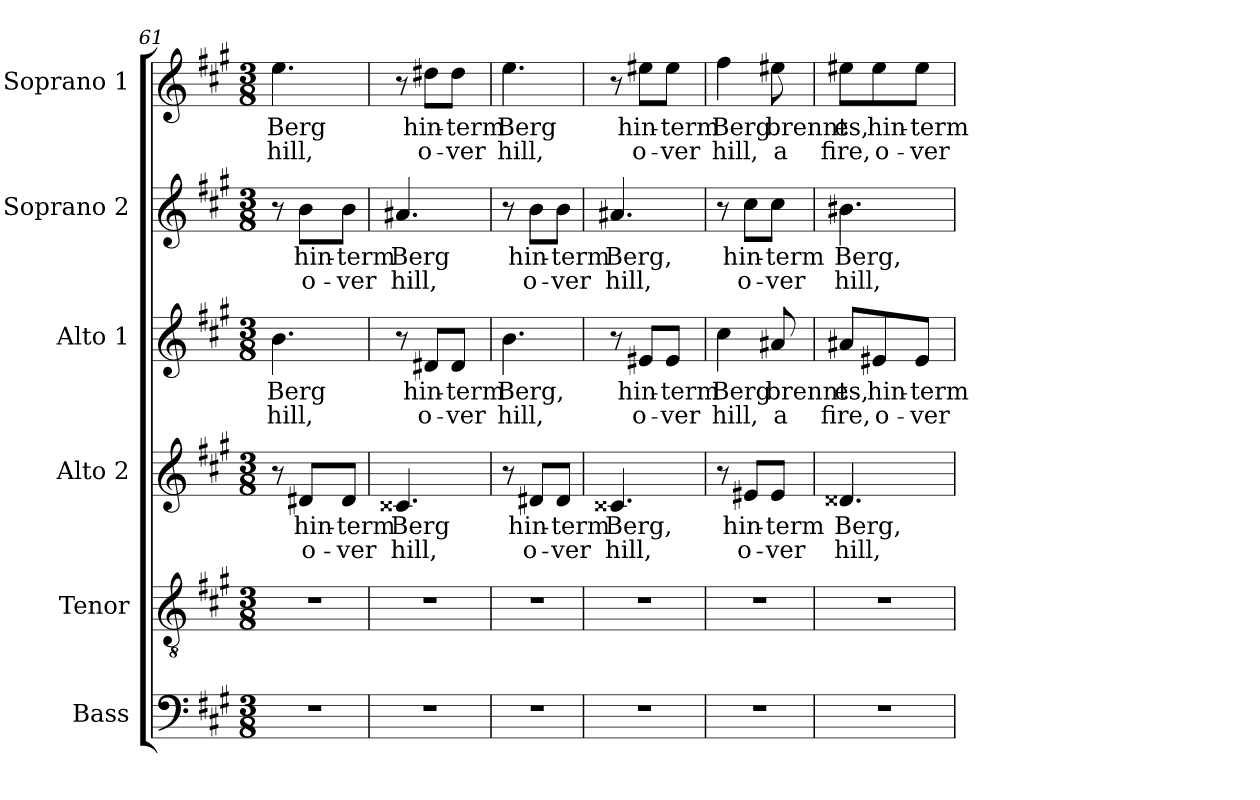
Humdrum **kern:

**kern	**kern	**kern	**text	**text	**kern	**text	**text	**kern	**text	**text	**kern	**text	**text
*part6	*part5	*part4	*part4	*part4	*part3	*part3	*part3	*part2	*part2	*part2	*part1	*part1	*part1
*staff6	*staff5	*staff4	*staff4	*staff4	*staff3	*staff3	*staff3	*staff2	*staff2	*staff2	*staff1	*staff1	*staff1
*I"Bass	*I"Tenor	*I"Alto 2	*	*	*I"Alto 1	*	*	*I"Soprano 2	*	*	*I"Soprano 1	*	*
*I'B	*I'T	*I'A 2	*	*	*I'A 1	*	*	*I'S 2	*	*	*I'S 1	*	*
*clefF4	*clefGv2	*clefG2	*	*	*clefG2	*	*	*clefG2	*	*	*clefG2	*	*
*k[f#c#g#]	*k[f#c#g#]	*k[f#c#g#]	*	*	*k[f#c#g#]	*	*	*k[f#c#g#]	*	*	*k[f#c#g#]	*	*
*f#:	*f#:	*f#:	*	*	*f#:	*	*	*f#:	*	*	*f#:	*	*
*M3/8	*M3/8	*M3/8	*	*	*M3/8	*	*	*M3/8	*	*	*M3/8	*	*
=61	=61	=61	=61	=61	=61	=61	=61	=61	=61	=61	=61	=61	=61
!	!	!	!	!	!	!LO:LY:b	!LO:LY:b	!	!	!	!	!	!
!	!	!	!	!	!	!	!	!	!	!	!	!LO:LY:b	!LO:LY:b
4.r	4.r	8r	.	.	4.b\	Berg	hill,	8r	.	.	4.ee\	Berg	hill,
!	!	!	!LO:LY:b	!LO:LY:b	!	!	!	!	!	!	!	!	!
!	!	!	!	!	!	!	!	!	!LO:LY:b	!LO:LY:b	!	!	!
.	.	8d#X/L	hin-	o-	.	.	.	8b\L	hin-	o-	.	.	.
!	!	!	!LO:LY:b	!LO:LY:b	!	!	!	!	!	!	!	!	!
!	!	!	!	!	!	!	!	!	!LO:LY:b	!LO:LY:b	!	!	!
.	.	8d#/J	-term	-ver	.	.	.	8b\J	-term	-ver	.	.	.
=62	=62	=62	=62	=62	=62	=62	=62	=62	=62	=62	=62	=62	=62
!	!	!	!LO:LY:b	!LO:LY:b	!	!	!	!	!	!	!	!	!
!	!	!	!	!	!	!	!	!	!LO:LY:b	!LO:LY:b	!	!	!
4.r	4.r	4.c##X/	Berg	hill,	8r	.	.	4.a#X/	Berg	hill,	8r	.	.
!	!	!	!	!	!	!LO:LY:b	!LO:LY:b	!	!	!	!	!	!
!	!	!	!	!	!	!	!	!	!	!	!	!LO:LY:b	!LO:LY:b
.	.	.	.	.	8d#X/L	hin-	o-	.	.	.	8dd#X\L	hin-	o-
!	!	!	!	!	!	!LO:LY:b	!LO:LY:b	!	!	!	!	!	!
!	!	!	!	!	!	!	!	!	!	!	!	!LO:LY:b	!LO:LY:b
.	.	.	.	.	8d#/J	-term	-ver	.	.	.	8dd#\J	-term	-ver
=63	=63	=63	=63	=63	=63	=63	=63	=63	=63	=63	=63	=63	=63
!	!	!	!	!	!	!LO:LY:b	!LO:LY:b	!	!	!	!	!	!
!	!	!	!	!	!	!	!	!	!	!	!	!LO:LY:b	!LO:LY:b
4.r	4.r	8r	.	.	4.b\	Berg,	hill,	8r	.	.	4.ee\	Berg	hill,
!	!	!	!LO:LY:b	!LO:LY:b	!	!	!	!	!	!	!	!	!
!	!	!	!	!	!	!	!	!	!LO:LY:b	!LO:LY:b	!	!	!
.	.	8d#X/L	hin-	o-	.	.	.	8b\L	hin-	o-	.	.	.
!	!	!	!LO:LY:b	!LO:LY:b	!	!	!	!	!	!	!	!	!
!	!	!	!	!	!	!	!	!	!LO:LY:b	!LO:LY:b	!	!	!
.	.	8d#/J	-term	-ver	.	.	.	8b\J	-term	-ver	.	.	.
=64	=64	=64	=64	=64	=64	=64	=64	=64	=64	=64	=64	=64	=64
!	!	!	!LO:LY:b	!LO:LY:b	!	!	!	!	!	!	!	!	!
!	!	!	!	!	!	!	!	!	!LO:LY:b	!LO:LY:b	!	!	!
4.r	4.r	4.c##X/	Berg,	hill,	8r	.	.	4.a#X/	Berg,	hill,	8r	.	.
!	!	!	!	!	!	!LO:LY:b	!LO:LY:b	!	!	!	!	!	!
!	!	!	!	!	!	!	!	!	!	!	!	!LO:LY:b	!LO:LY:b
.	.	.	.	.	8e#X/L	hin-	o-	.	.	.	8ee#X\L	hin-	o-
!	!	!	!	!	!	!LO:LY:b	!LO:LY:b	!	!	!	!	!	!
!	!	!	!	!	!	!	!	!	!	!	!	!LO:LY:b	!LO:LY:b
.	.	.	.	.	8e#/J	-term	-ver	.	.	.	8ee#\J	-term	-ver
!!LO:PB:g=z
=65	=65	=65	=65	=65	=65	=65	=65	=65	=65	=65	=65	=65	=65
!	!	!	!	!	!	!LO:LY:b	!LO:LY:b	!	!	!	!	!	!
!	!	!	!	!	!	!	!	!	!	!	!	!LO:LY:b	!LO:LY:b
4.r	4.r	8r	.	.	4cc#\	Berg	hill,	8r	.	.	4ff#\	Berg	hill,
!	!	!	!LO:LY:b	!LO:LY:b	!	!	!	!	!	!	!	!	!
!	!	!	!	!	!	!	!	!	!LO:LY:b	!LO:LY:b	!	!	!
.	.	8e#X/L	hin-	o-	.	.	.	8cc#\L	hin-	o-	.	.	.
!	!	!	!LO:LY:b	!LO:LY:b	!	!	!	!	!	!	!	!	!
!	!	!	!	!	!	!LO:LY:b	!LO:LY:b	!	!	!	!	!	!
!	!	!	!	!	!	!	!	!	!LO:LY:b	!LO:LY:b	!	!	!
!	!	!	!	!	!	!	!	!	!	!	!	!LO:LY:b	!LO:LY:b
.	.	8e#/J	-term	-ver	8a#X/	brennt	a	8cc#\J	-term	-ver	8ee#X\	brennt	a
=66	=66	=66	=66	=66	=66	=66	=66	=66	=66	=66	=66	=66	=66
!	!	!	!LO:LY:b	!LO:LY:b	!	!	!	!	!	!	!	!	!
!	!	!	!	!	!	!LO:LY:b	!LO:LY:b	!	!	!	!	!	!
!	!	!	!	!	!	!	!	!	!LO:LY:b	!LO:LY:b	!	!	!
!	!	!	!	!	!	!	!	!	!	!	!	!LO:LY:b	!LO:LY:b
4.r	4.r	4.d##X/	Berg,	hill,	8a#X/L	es,	fire,	4.b#X\	Berg,	hill,	8ee#X\L	es,	fire,
!	!	!	!	!	!	!LO:LY:b	!LO:LY:b	!	!	!	!	!	!
!	!	!	!	!	!	!	!	!	!	!	!	!LO:LY:b	!LO:LY:b
.	.	.	.	.	8e#X/	hin-	o-	.	.	.	8ee#\	hin-	o-
!	!	!	!	!	!	!LO:LY:b	!LO:LY:b	!	!	!	!	!	!
!	!	!	!	!	!	!	!	!	!	!	!	!LO:LY:b	!LO:LY:b
.	.	.	.	.	8e#/J	-term	-ver	.	.	.	8ee#\J	-term	-ver
=	=	=	=	=	=	=	=	=	=	=	=	=	=
*-	*-	*-	*-	*-	*-	*-	*-	*-	*-	*-	*-	*-	*-
